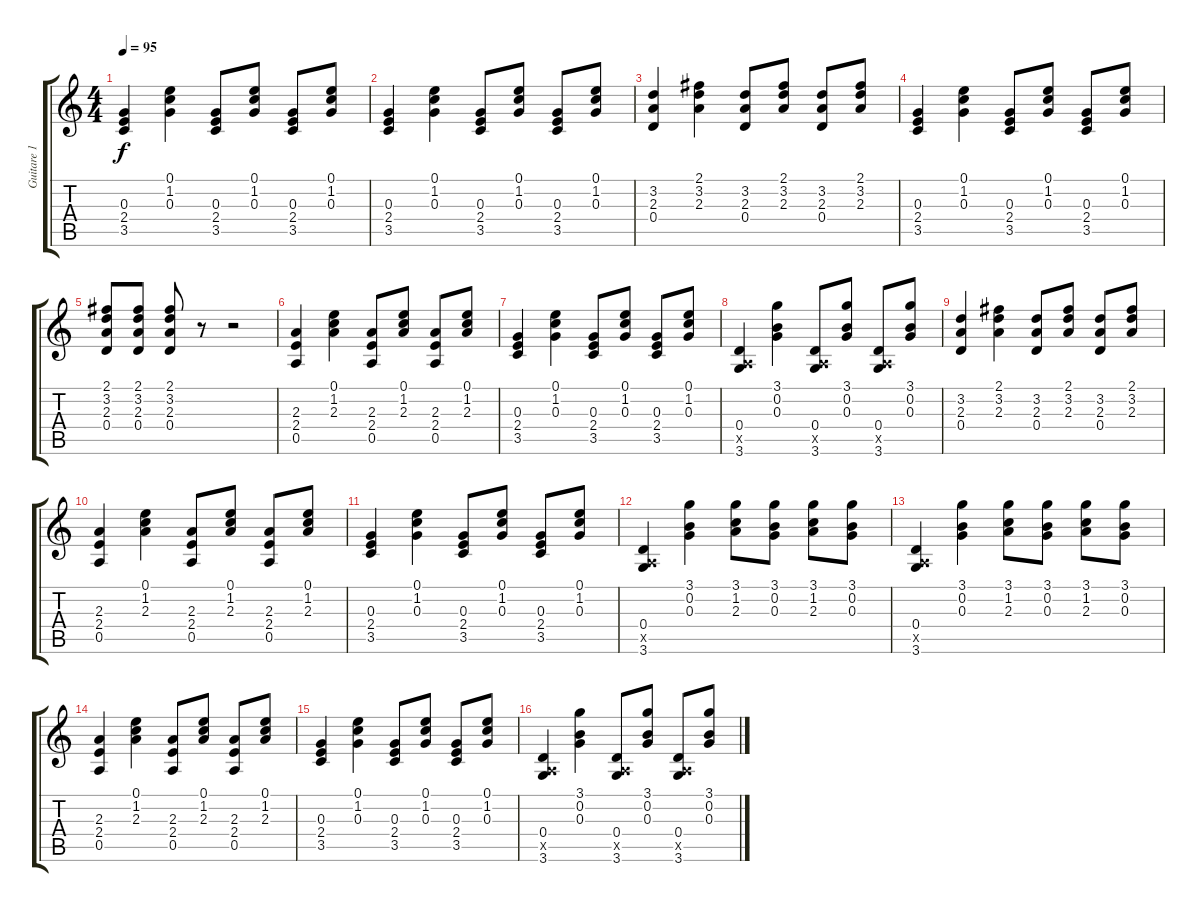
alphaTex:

\track ("Guitare 1" "Guitare 1") {instrument overdrivenguitar}
\staff {score tabs}
\tuning (E4 B3 G3 D3 A2 E2) {hide}
\ts (4 4)
\tempo 95
\clef g2
\ks c
(0.3 2.4 3.5).4{dy f} (0.1 1.2 0.3).4 (0.3 2.4 3.5).8 (0.1 1.2 0.3).8 (0.3 2.4 3.5).8 (0.1 1.2 0.3).8 |
(0.3 2.4 3.5).4 (0.1 1.2 0.3).4 (0.3 2.4 3.5).8 (0.1 1.2 0.3).8 (0.3 2.4 3.5).8 (0.1 1.2 0.3).8 |
(3.2 2.3 0.4).4 (2.1 3.2 2.3).4 (3.2 2.3 0.4).8 (2.1 3.2 2.3).8 (3.2 2.3 0.4).8 (2.1 3.2 2.3).8 |
(0.3 2.4 3.5).4 (0.1 1.2 0.3).4 (0.3 2.4 3.5).8 (0.1 1.2 0.3).8 (0.3 2.4 3.5).8 (0.1 1.2 0.3).8 |
(2.1 3.2 2.3 0.4).8 (2.1 3.2 2.3 0.4).8 (2.1 3.2 2.3 0.4).8 r.8 r.2 |
(2.3 2.4 0.5).4 (0.1 1.2 2.3).4 (2.3 2.4 0.5).8 (0.1 1.2 2.3).8 (2.3 2.4 0.5).8 (0.1 1.2 2.3).8 |
(0.3 2.4 3.5).4 (0.1 1.2 0.3).4 (0.3 2.4 3.5).8 (0.1 1.2 0.3).8 (0.3 2.4 3.5).8 (0.1 1.2 0.3).8 |
(0.4 0.5{x} 3.6).4 (3.1 0.2 0.3).4 (0.4 0.5{x} 3.6).8 (3.1 0.2 0.3).8 (0.4 0.5{x} 3.6).8 (3.1 0.2 0.3).8 |
(3.2 2.3 0.4).4 (2.1 3.2 2.3).4 (3.2 2.3 0.4).8 (2.1 3.2 2.3).8 (3.2 2.3 0.4).8 (2.1 3.2 2.3).8 |
(2.3 2.4 0.5).4 (0.1 1.2 2.3).4 (2.3 2.4 0.5).8 (0.1 1.2 2.3).8 (2.3 2.4 0.5).8 (0.1 1.2 2.3).8 |
(0.3 2.4 3.5).4 (0.1 1.2 0.3).4 (0.3 2.4 3.5).8 (0.1 1.2 0.3).8 (0.3 2.4 3.5).8 (0.1 1.2 0.3).8 |
(0.4 0.5{x} 3.6).4 (3.1 0.2 0.3).4 (3.1 1.2 2.3).8 (3.1 0.2 0.3).8 (3.1 1.2 2.3).8 (3.1 0.2 0.3).8 |
(0.4 0.5{x} 3.6).4 (3.1 0.2 0.3).4 (3.1 1.2 2.3).8 (3.1 0.2 0.3).8 (3.1 1.2 2.3).8 (3.1 0.2 0.3).8 |
(2.3 2.4 0.5).4 (0.1 1.2 2.3).4 (2.3 2.4 0.5).8 (0.1 1.2 2.3).8 (2.3 2.4 0.5).8 (0.1 1.2 2.3).8 |
(0.3 2.4 3.5).4 (0.1 1.2 0.3).4 (0.3 2.4 3.5).8 (0.1 1.2 0.3).8 (0.3 2.4 3.5).8 (0.1 1.2 0.3).8 |
(0.4 0.5{x} 3.6).4 (3.1 0.2 0.3).4 (0.4 0.5{x} 3.6).8 (3.1 0.2 0.3).8 (0.4 0.5{x} 3.6).8 (3.1 0.2 0.3).8
